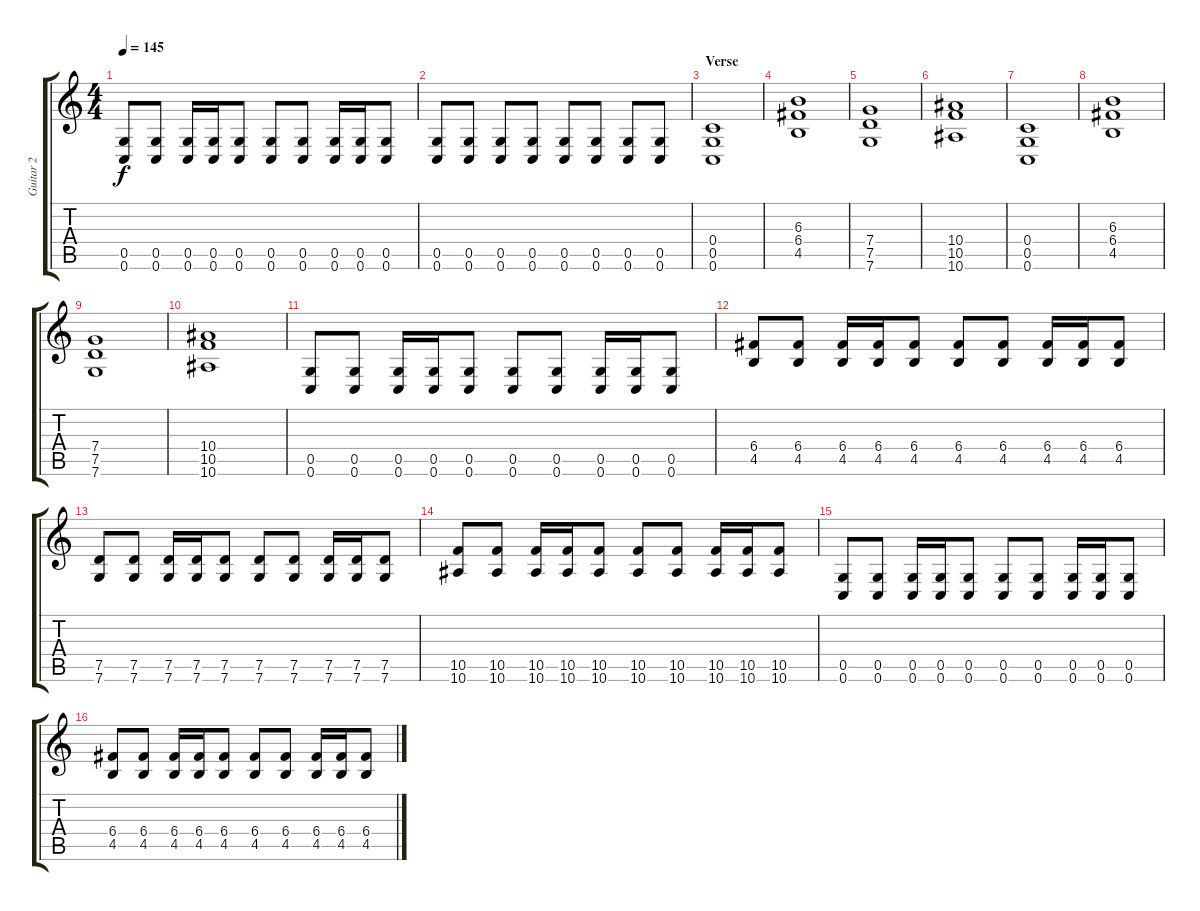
\track ("Guitar 2" "Guitar 2") {instrument distortionguitar}
\staff {score tabs}
\tuning (D4 A3 F3 C3 G2 C2) {hide}
\ts (4 4)
\tempo 145
\clef g2
\ks c
(0.5 0.6).8{dy f} (0.5 0.6).8 (0.5 0.6).16 (0.5 0.6).16 (0.5 0.6).8 (0.5 0.6).8 (0.5 0.6).8 (0.5 0.6).16 (0.5 0.6).16 (0.5 0.6).8 |
(0.5 0.6).8 (0.5 0.6).8 (0.5 0.6).8 (0.5 0.6).8 (0.5 0.6).8 (0.5 0.6).8 (0.5 0.6).8 (0.5 0.6).8 |
\section ("" "Verse")
(0.4 0.5 0.6).1 |
(6.3 6.4 4.5).1 |
(7.4 7.5 7.6).1 |
(10.4 10.5 10.6).1 |
(0.4 0.5 0.6).1 |
(6.3 6.4 4.5).1 |
(7.4 7.5 7.6).1 |
(10.4 10.5 10.6).1 |
(0.5 0.6).8 (0.5 0.6).8 (0.5 0.6).16 (0.5 0.6).16 (0.5 0.6).8 (0.5 0.6).8 (0.5 0.6).8 (0.5 0.6).16 (0.5 0.6).16 (0.5 0.6).8 |
(6.4 4.5).8 (6.4 4.5).8 (6.4 4.5).16 (6.4 4.5).16 (6.4 4.5).8 (6.4 4.5).8 (6.4 4.5).8 (6.4 4.5).16 (6.4 4.5).16 (6.4 4.5).8 |
(7.5 7.6).8 (7.5 7.6).8 (7.5 7.6).16 (7.5 7.6).16 (7.5 7.6).8 (7.5 7.6).8 (7.5 7.6).8 (7.5 7.6).16 (7.5 7.6).16 (7.5 7.6).8 |
(10.5 10.6).8 (10.5 10.6).8 (10.5 10.6).16 (10.5 10.6).16 (10.5 10.6).8 (10.5 10.6).8 (10.5 10.6).8 (10.5 10.6).16 (10.5 10.6).16 (10.5 10.6).8 |
(0.5 0.6).8 (0.5 0.6).8 (0.5 0.6).16 (0.5 0.6).16 (0.5 0.6).8 (0.5 0.6).8 (0.5 0.6).8 (0.5 0.6).16 (0.5 0.6).16 (0.5 0.6).8 |
(6.4 4.5).8 (6.4 4.5).8 (6.4 4.5).16 (6.4 4.5).16 (6.4 4.5).8 (6.4 4.5).8 (6.4 4.5).8 (6.4 4.5).16 (6.4 4.5).16 (6.4 4.5).8
